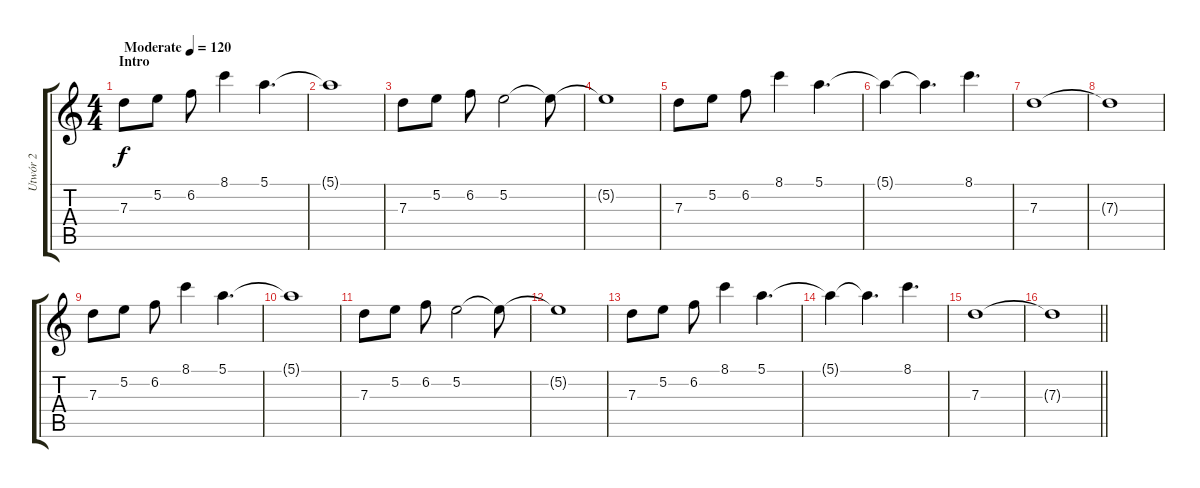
\track ("Utwór 2" "Utwór 2") {instrument distortionguitar}
\staff {score tabs}
\tuning (E4 B3 G3 D3 A2 E2) {hide}
\ts (4 4)
\section ("" "Intro")
\tempo (120 "Moderate")
\clef g2
\ks c
7.3.8{dy f instrument distortionguitar} 5.2.8 6.2.8 8.1.4 5.1.4{d} |
5.1{t}.1 |
7.3.8 5.2.8 6.2.8 5.2.2 5.2{t}.8 |
5.2{t}.1 |
7.3.8 5.2.8 6.2.8 8.1.4 5.1.4{d} |
5.1{t}.4 5.1{t}.4{d} 8.1.4{d} |
7.3.1 |
7.3{t}.1 |
7.3.8 5.2.8 6.2.8 8.1.4 5.1.4{d} |
5.1{t}.1 |
7.3.8 5.2.8 6.2.8 5.2.2 5.2{t}.8 |
5.2{t}.1 |
7.3.8 5.2.8 6.2.8 8.1.4 5.1.4{d} |
5.1{t}.4 5.1{t}.4{d} 8.1.4{d} |
7.3.1 |
\barLineRight lightlight
7.3{t}.1
